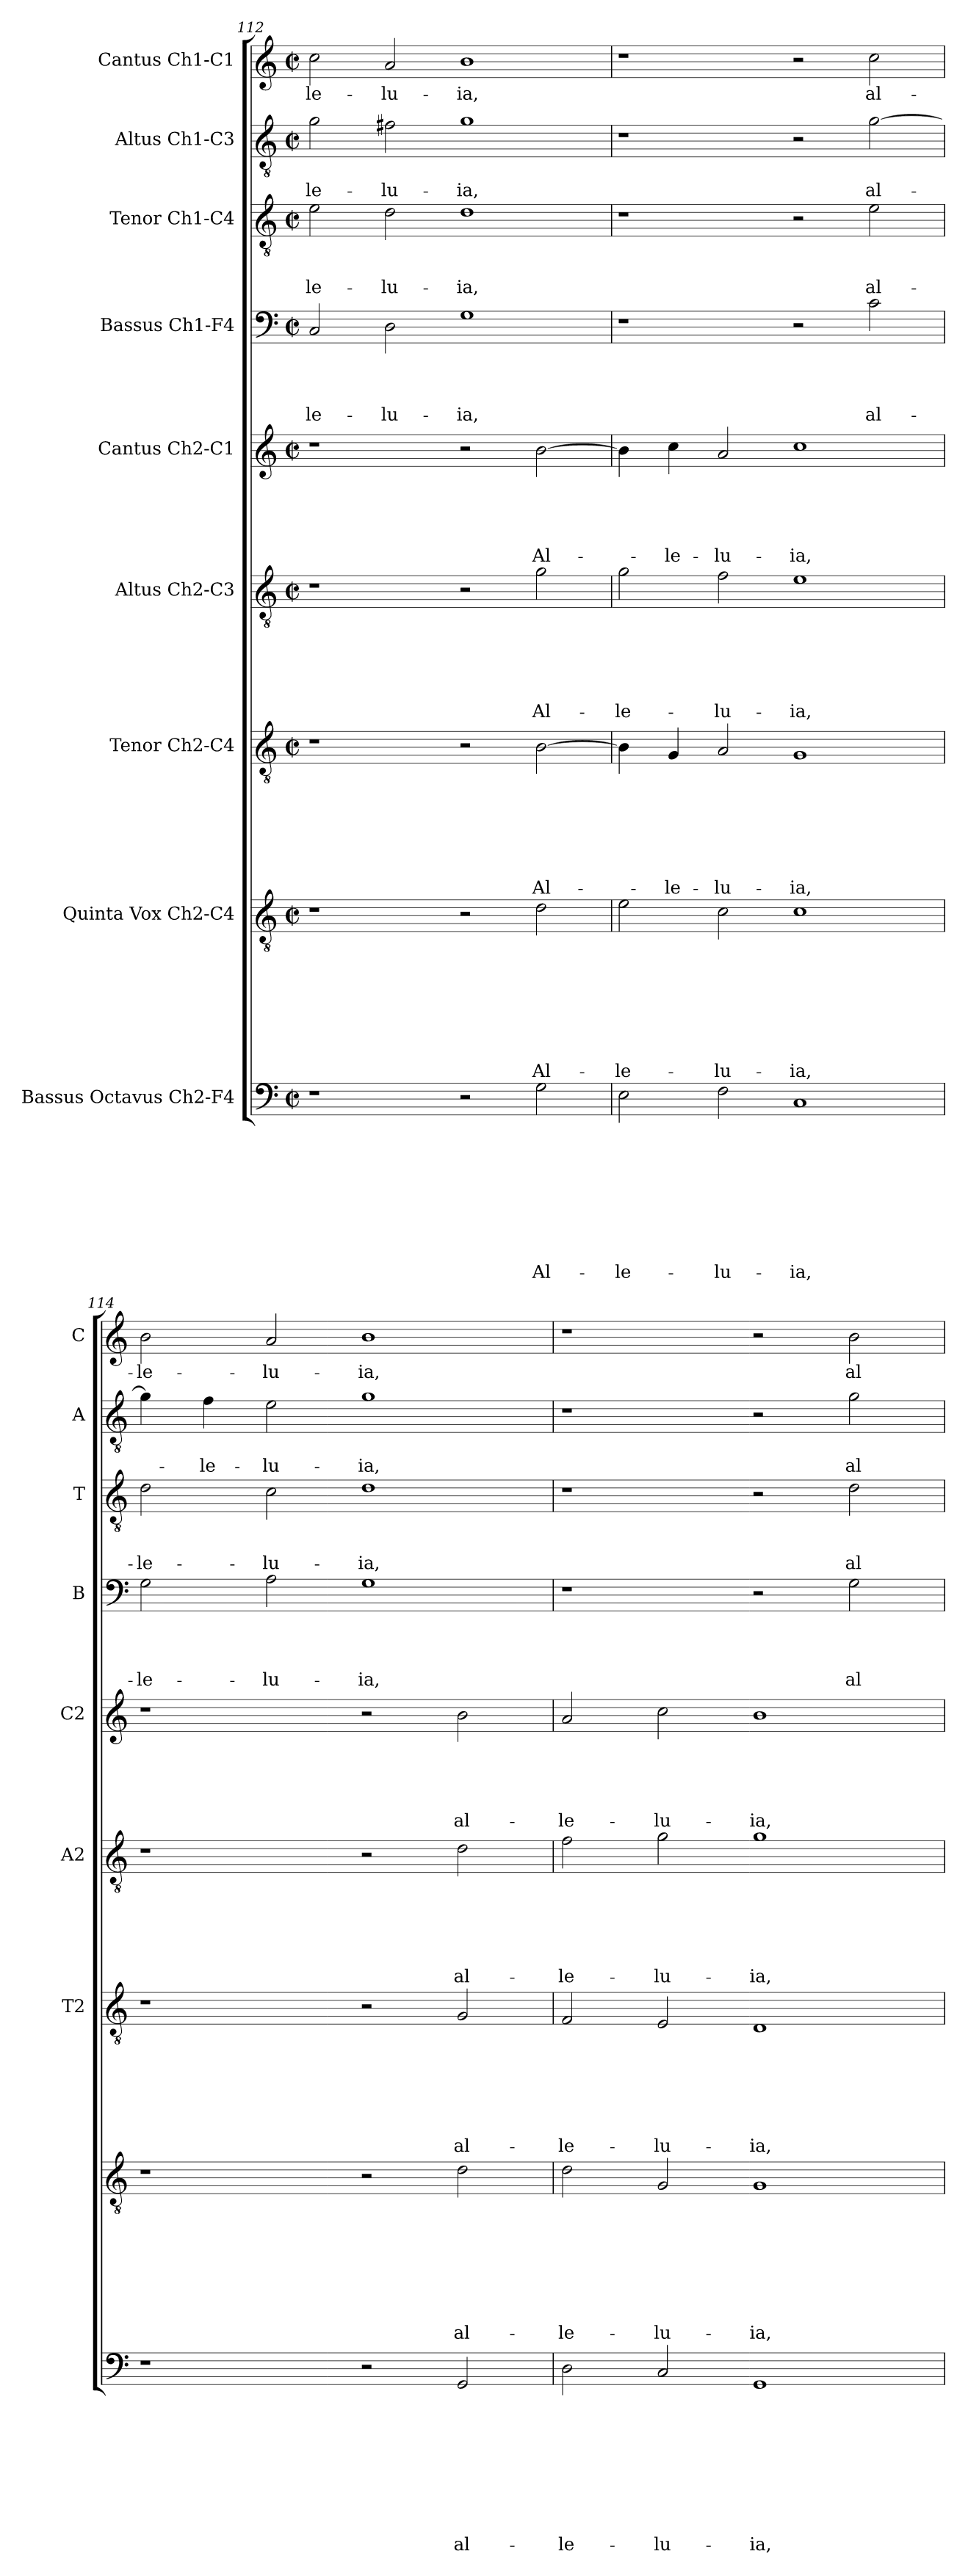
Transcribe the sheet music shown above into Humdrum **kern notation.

**kern	**text	**text	**text	**text	**text	**text	**text	**text	**text	**kern	**text	**text	**text	**text	**text	**text	**text	**text	**kern	**text	**text	**text	**text	**text	**text	**text	**kern	**text	**text	**text	**text	**text	**text	**kern	**text	**text	**text	**text	**text	**kern	**text	**text	**text	**text	**kern	**text	**text	**text	**kern	**text	**text	**kern	**text
*part9	*part9	*part9	*part9	*part9	*part9	*part9	*part9	*part9	*part9	*part8	*part8	*part8	*part8	*part8	*part8	*part8	*part8	*part8	*part7	*part7	*part7	*part7	*part7	*part7	*part7	*part7	*part6	*part6	*part6	*part6	*part6	*part6	*part6	*part5	*part5	*part5	*part5	*part5	*part5	*part4	*part4	*part4	*part4	*part4	*part3	*part3	*part3	*part3	*part2	*part2	*part2	*part1	*part1
*staff9	*staff9	*staff9	*staff9	*staff9	*staff9	*staff9	*staff9	*staff9	*staff9	*staff8	*staff8	*staff8	*staff8	*staff8	*staff8	*staff8	*staff8	*staff8	*staff7	*staff7	*staff7	*staff7	*staff7	*staff7	*staff7	*staff7	*staff6	*staff6	*staff6	*staff6	*staff6	*staff6	*staff6	*staff5	*staff5	*staff5	*staff5	*staff5	*staff5	*staff4	*staff4	*staff4	*staff4	*staff4	*staff3	*staff3	*staff3	*staff3	*staff2	*staff2	*staff2	*staff1	*staff1
*I"Bassus Octavus Ch2-F4	*	*	*	*	*	*	*	*	*	*I"Quinta Vox Ch2-C4	*	*	*	*	*	*	*	*	*I"Tenor Ch2-C4	*	*	*	*	*	*	*	*I"Altus Ch2-C3	*	*	*	*	*	*	*I"Cantus Ch2-C1	*	*	*	*	*	*I"Bassus Ch1-F4	*	*	*	*	*I"Tenor Ch1-C4	*	*	*	*I"Altus Ch1-C3	*	*	*I"Cantus Ch1-C1	*
*	*	*	*	*	*	*	*	*	*	*	*	*	*	*	*	*	*	*	*I'T2	*	*	*	*	*	*	*	*I'A2	*	*	*	*	*	*	*I'C2	*	*	*	*	*	*I'B	*	*	*	*	*I'T	*	*	*	*I'A	*	*	*I'C	*
*clefF4	*	*	*	*	*	*	*	*	*	*clefGv2	*	*	*	*	*	*	*	*	*clefGv2	*	*	*	*	*	*	*	*clefGv2	*	*	*	*	*	*	*clefG2	*	*	*	*	*	*clefF4	*	*	*	*	*clefGv2	*	*	*	*clefGv2	*	*	*clefG2	*
*k[]	*	*	*	*	*	*	*	*	*	*k[]	*	*	*	*	*	*	*	*	*k[]	*	*	*	*	*	*	*	*k[]	*	*	*	*	*	*	*k[]	*	*	*	*	*	*k[]	*	*	*	*	*k[]	*	*	*	*k[]	*	*	*k[]	*
*C:	*	*	*	*	*	*	*	*	*	*C:	*	*	*	*	*	*	*	*	*C:	*	*	*	*	*	*	*	*C:	*	*	*	*	*	*	*C:	*	*	*	*	*	*C:	*	*	*	*	*C:	*	*	*	*C:	*	*	*C:	*
*M2/2	*	*	*	*	*	*	*	*	*	*M2/2	*	*	*	*	*	*	*	*	*M2/2	*	*	*	*	*	*	*	*M2/2	*	*	*	*	*	*	*M2/2	*	*	*	*	*	*M2/2	*	*	*	*	*M2/2	*	*	*	*M2/2	*	*	*M2/2	*
*met(c|)	*	*	*	*	*	*	*	*	*	*met(c|)	*	*	*	*	*	*	*	*	*met(c|)	*	*	*	*	*	*	*	*met(c|)	*	*	*	*	*	*	*met(c|)	*	*	*	*	*	*met(c|)	*	*	*	*	*met(c|)	*	*	*	*met(c|)	*	*	*met(c|)	*
=112	=112	=112	=112	=112	=112	=112	=112	=112	=112	=112	=112	=112	=112	=112	=112	=112	=112	=112	=112	=112	=112	=112	=112	=112	=112	=112	=112	=112	=112	=112	=112	=112	=112	=112	=112	=112	=112	=112	=112	=112	=112	=112	=112	=112	=112	=112	=112	=112	=112	=112	=112	=112	=112
!	!	!	!	!	!	!	!	!	!	!	!	!	!	!	!	!	!	!	!	!	!	!	!	!	!	!	!	!	!	!	!	!	!	!	!	!	!	!	!	!	!	!	!	!LO:LY:b	!	!	!	!LO:LY:b	!	!	!LO:LY:b	!	!LO:LY:b
1r	.	.	.	.	.	.	.	.	.	1r	.	.	.	.	.	.	.	.	1r	.	.	.	.	.	.	.	1r	.	.	.	.	.	.	1r	.	.	.	.	.	2C/	.	.	.	-le-	2e\	.	.	-le-	2g\	.	-le-	2cc\	-le-
!	!	!	!	!	!	!	!	!	!	!	!	!	!	!	!	!	!	!	!	!	!	!	!	!	!	!	!	!	!	!	!	!	!	!	!	!	!	!	!	!	!	!	!	!LO:LY:b	!	!	!	!LO:LY:b	!	!	!LO:LY:b	!	!LO:LY:b
.	.	.	.	.	.	.	.	.	.	.	.	.	.	.	.	.	.	.	.	.	.	.	.	.	.	.	.	.	.	.	.	.	.	.	.	.	.	.	.	2D\	.	.	.	-lu-	2d\	.	.	-lu-	2f#X\	.	-lu-	2a/	-lu-
!	!	!	!	!	!	!	!	!	!	!	!	!	!	!	!	!	!	!	!	!	!	!	!	!	!	!	!	!	!	!	!	!	!	!	!	!	!	!	!	!	!	!	!	!LO:LY:b	!	!	!	!LO:LY:b	!	!	!LO:LY:b	!	!LO:LY:b
2r	.	.	.	.	.	.	.	.	.	2r	.	.	.	.	.	.	.	.	2r	.	.	.	.	.	.	.	2r	.	.	.	.	.	.	2r	.	.	.	.	.	1G	.	.	.	-ia,	1d	.	.	-ia,	1g	.	-ia,	1b	-ia,
!	!	!	!	!	!	!	!	!	!LO:LY:b	!	!	!	!	!	!	!	!	!LO:LY:b	!	!	!	!	!	!	!	!LO:LY:b	!	!	!	!	!	!	!LO:LY:b	!	!	!	!	!	!LO:LY:b	!	!	!	!	!	!	!	!	!	!	!	!	!	!
2G\	.	.	.	.	.	.	.	.	Al-	2d\	.	.	.	.	.	.	.	Al-	[2B\	.	.	.	.	.	.	Al-	2g\	.	.	.	.	.	Al-	[2b\	.	.	.	.	Al-	.	.	.	.	.	.	.	.	.	.	.	.	.	.
=113	=113	=113	=113	=113	=113	=113	=113	=113	=113	=113	=113	=113	=113	=113	=113	=113	=113	=113	=113	=113	=113	=113	=113	=113	=113	=113	=113	=113	=113	=113	=113	=113	=113	=113	=113	=113	=113	=113	=113	=113	=113	=113	=113	=113	=113	=113	=113	=113	=113	=113	=113	=113	=113
!	!	!	!	!	!	!	!	!	!LO:LY:b	!	!	!	!	!	!	!	!	!LO:LY:b	!	!	!	!	!	!	!	!	!	!	!	!	!	!	!LO:LY:b	!	!	!	!	!	!	!	!	!	!	!	!	!	!	!	!	!	!	!	!
2E\	.	.	.	.	.	.	.	.	-le-	2e\	.	.	.	.	.	.	.	-le-	4B\]	.	.	.	.	.	.	.	2g\	.	.	.	.	.	-le-	4b\]	.	.	.	.	.	1r	.	.	.	.	1r	.	.	.	1r	.	.	1r	.
!	!	!	!	!	!	!	!	!	!	!	!	!	!	!	!	!	!	!	!	!	!	!	!	!	!	!LO:LY:b	!	!	!	!	!	!	!	!	!	!	!	!	!LO:LY:b	!	!	!	!	!	!	!	!	!	!	!	!	!	!
.	.	.	.	.	.	.	.	.	.	.	.	.	.	.	.	.	.	.	4G/	.	.	.	.	.	.	-le-	.	.	.	.	.	.	.	4cc\	.	.	.	.	-le-	.	.	.	.	.	.	.	.	.	.	.	.	.	.
!	!	!	!	!	!	!	!	!	!LO:LY:b	!	!	!	!	!	!	!	!	!LO:LY:b	!	!	!	!	!	!	!	!LO:LY:b	!	!	!	!	!	!	!LO:LY:b	!	!	!	!	!	!LO:LY:b	!	!	!	!	!	!	!	!	!	!	!	!	!	!
2F\	.	.	.	.	.	.	.	.	-lu-	2c\	.	.	.	.	.	.	.	-lu-	2A/	.	.	.	.	.	.	-lu-	2f\	.	.	.	.	.	-lu-	2a/	.	.	.	.	-lu-	.	.	.	.	.	.	.	.	.	.	.	.	.	.
!	!	!	!	!	!	!	!	!	!LO:LY:b	!	!	!	!	!	!	!	!	!LO:LY:b	!	!	!	!	!	!	!	!LO:LY:b	!	!	!	!	!	!	!LO:LY:b	!	!	!	!	!	!LO:LY:b	!	!	!	!	!	!	!	!	!	!	!	!	!	!
1C	.	.	.	.	.	.	.	.	-ia,	1c	.	.	.	.	.	.	.	-ia,	1G	.	.	.	.	.	.	-ia,	1e	.	.	.	.	.	-ia,	1cc	.	.	.	.	-ia,	2r	.	.	.	.	2r	.	.	.	2r	.	.	2r	.
!	!	!	!	!	!	!	!	!	!	!	!	!	!	!	!	!	!	!	!	!	!	!	!	!	!	!	!	!	!	!	!	!	!	!	!	!	!	!	!	!	!	!	!	!LO:LY:b	!	!	!	!LO:LY:b	!	!	!LO:LY:b	!	!LO:LY:b
.	.	.	.	.	.	.	.	.	.	.	.	.	.	.	.	.	.	.	.	.	.	.	.	.	.	.	.	.	.	.	.	.	.	.	.	.	.	.	.	2c\	.	.	.	al-	2e\	.	.	al-	[2g\	.	al-	2cc\	al-
=114	=114	=114	=114	=114	=114	=114	=114	=114	=114	=114	=114	=114	=114	=114	=114	=114	=114	=114	=114	=114	=114	=114	=114	=114	=114	=114	=114	=114	=114	=114	=114	=114	=114	=114	=114	=114	=114	=114	=114	=114	=114	=114	=114	=114	=114	=114	=114	=114	=114	=114	=114	=114	=114
!	!	!	!	!	!	!	!	!	!	!	!	!	!	!	!	!	!	!	!	!	!	!	!	!	!	!	!	!	!	!	!	!	!	!	!	!	!	!	!	!	!	!	!	!LO:LY:b	!	!	!	!LO:LY:b	!	!	!	!	!LO:LY:b
1r	.	.	.	.	.	.	.	.	.	1r	.	.	.	.	.	.	.	.	1r	.	.	.	.	.	.	.	1r	.	.	.	.	.	.	1r	.	.	.	.	.	2G\	.	.	.	-le-	2d\	.	.	-le-	4g\]	.	.	2b\	-le-
!	!	!	!	!	!	!	!	!	!	!	!	!	!	!	!	!	!	!	!	!	!	!	!	!	!	!	!	!	!	!	!	!	!	!	!	!	!	!	!	!	!	!	!	!	!	!	!	!	!	!	!LO:LY:b	!	!
.	.	.	.	.	.	.	.	.	.	.	.	.	.	.	.	.	.	.	.	.	.	.	.	.	.	.	.	.	.	.	.	.	.	.	.	.	.	.	.	.	.	.	.	.	.	.	.	.	4f\	.	-le-	.	.
!	!	!	!	!	!	!	!	!	!	!	!	!	!	!	!	!	!	!	!	!	!	!	!	!	!	!	!	!	!	!	!	!	!	!	!	!	!	!	!	!	!	!	!	!LO:LY:b	!	!	!	!LO:LY:b	!	!	!LO:LY:b	!	!LO:LY:b
.	.	.	.	.	.	.	.	.	.	.	.	.	.	.	.	.	.	.	.	.	.	.	.	.	.	.	.	.	.	.	.	.	.	.	.	.	.	.	.	2A\	.	.	.	-lu-	2c\	.	.	-lu-	2e\	.	-lu-	2a/	-lu-
!	!	!	!	!	!	!	!	!	!	!	!	!	!	!	!	!	!	!	!	!	!	!	!	!	!	!	!	!	!	!	!	!	!	!	!	!	!	!	!	!	!	!	!	!LO:LY:b	!	!	!	!LO:LY:b	!	!	!LO:LY:b	!	!LO:LY:b
2r	.	.	.	.	.	.	.	.	.	2r	.	.	.	.	.	.	.	.	2r	.	.	.	.	.	.	.	2r	.	.	.	.	.	.	2r	.	.	.	.	.	1G	.	.	.	-ia,	1d	.	.	-ia,	1g	.	-ia,	1b	-ia,
!	!	!	!	!	!	!	!	!	!LO:LY:b	!	!	!	!	!	!	!	!	!LO:LY:b	!	!	!	!	!	!	!	!LO:LY:b	!	!	!	!	!	!	!LO:LY:b	!	!	!	!	!	!LO:LY:b	!	!	!	!	!	!	!	!	!	!	!	!	!	!
2GG/	.	.	.	.	.	.	.	.	al-	2d\	.	.	.	.	.	.	.	al-	2G/	.	.	.	.	.	.	al-	2d\	.	.	.	.	.	al-	2b\	.	.	.	.	al-	.	.	.	.	.	.	.	.	.	.	.	.	.	.
!!LO:PB:g=z
=115	=115	=115	=115	=115	=115	=115	=115	=115	=115	=115	=115	=115	=115	=115	=115	=115	=115	=115	=115	=115	=115	=115	=115	=115	=115	=115	=115	=115	=115	=115	=115	=115	=115	=115	=115	=115	=115	=115	=115	=115	=115	=115	=115	=115	=115	=115	=115	=115	=115	=115	=115	=115	=115
!	!	!	!	!	!	!	!	!	!LO:LY:b	!	!	!	!	!	!	!	!	!LO:LY:b	!	!	!	!	!	!	!	!LO:LY:b	!	!	!	!	!	!	!LO:LY:b	!	!	!	!	!	!LO:LY:b	!	!	!	!	!	!	!	!	!	!	!	!	!	!
2D\	.	.	.	.	.	.	.	.	-le-	2d\	.	.	.	.	.	.	.	-le-	2F/	.	.	.	.	.	.	-le-	2f\	.	.	.	.	.	-le-	2a/	.	.	.	.	-le-	1r	.	.	.	.	1r	.	.	.	1r	.	.	1r	.
!	!	!	!	!	!	!	!	!	!LO:LY:b	!	!	!	!	!	!	!	!	!LO:LY:b	!	!	!	!	!	!	!	!LO:LY:b	!	!	!	!	!	!	!LO:LY:b	!	!	!	!	!	!LO:LY:b	!	!	!	!	!	!	!	!	!	!	!	!	!	!
2C/	.	.	.	.	.	.	.	.	-lu-	2G/	.	.	.	.	.	.	.	-lu-	2E/	.	.	.	.	.	.	-lu-	2g\	.	.	.	.	.	-lu-	2cc\	.	.	.	.	-lu-	.	.	.	.	.	.	.	.	.	.	.	.	.	.
!	!	!	!	!	!	!	!	!	!LO:LY:b	!	!	!	!	!	!	!	!	!LO:LY:b	!	!	!	!	!	!	!	!LO:LY:b	!	!	!	!	!	!	!LO:LY:b	!	!	!	!	!	!LO:LY:b	!	!	!	!	!	!	!	!	!	!	!	!	!	!
1GG	.	.	.	.	.	.	.	.	-ia,	1G	.	.	.	.	.	.	.	-ia,	1D	.	.	.	.	.	.	-ia,	1g	.	.	.	.	.	-ia,	1b	.	.	.	.	-ia,	2r	.	.	.	.	2r	.	.	.	2r	.	.	2r	.
!	!	!	!	!	!	!	!	!	!	!	!	!	!	!	!	!	!	!	!	!	!	!	!	!	!	!	!	!	!	!	!	!	!	!	!	!	!	!	!	!	!	!	!	!LO:LY:b	!	!	!	!LO:LY:b	!	!	!LO:LY:b	!	!LO:LY:b
.	.	.	.	.	.	.	.	.	.	.	.	.	.	.	.	.	.	.	.	.	.	.	.	.	.	.	.	.	.	.	.	.	.	.	.	.	.	.	.	2G\	.	.	.	al-	2d\	.	.	al-	2g\	.	al-	2b\	al-
=	=	=	=	=	=	=	=	=	=	=	=	=	=	=	=	=	=	=	=	=	=	=	=	=	=	=	=	=	=	=	=	=	=	=	=	=	=	=	=	=	=	=	=	=	=	=	=	=	=	=	=	=	=
*-	*-	*-	*-	*-	*-	*-	*-	*-	*-	*-	*-	*-	*-	*-	*-	*-	*-	*-	*-	*-	*-	*-	*-	*-	*-	*-	*-	*-	*-	*-	*-	*-	*-	*-	*-	*-	*-	*-	*-	*-	*-	*-	*-	*-	*-	*-	*-	*-	*-	*-	*-	*-	*-
